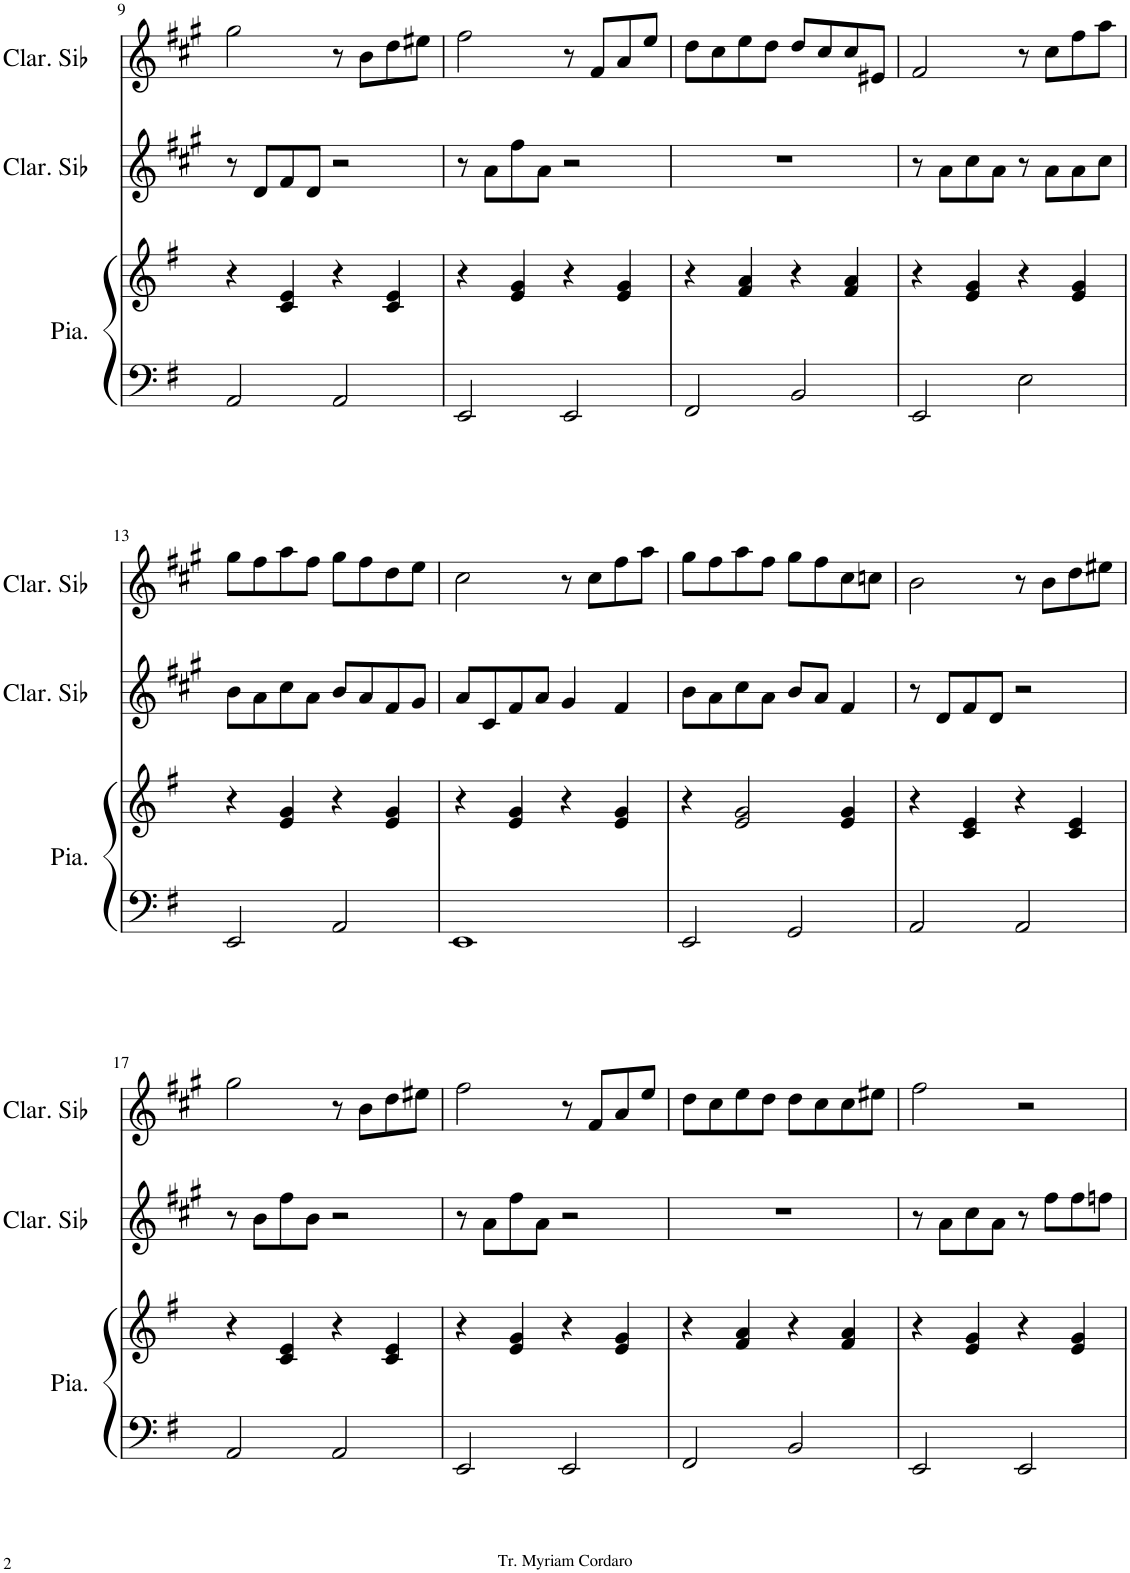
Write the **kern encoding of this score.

**kern	**kern	**kern	**kern
*part3	*part3	*part2	*part1
*staff4	*staff3	*staff2	*staff1
*I"Piano	*	*I"Clarinette en Sib	*I"Clarinette en Sib
*I'Pia.	*	*I'Clar. Sib	*I'Clar. Sib
!!LO:PB:g=z
*clefF4	*clefG2	*clefG2	*clefG2
*	*	*Trd1c2	*Trd1c2
*k[f#]	*k[f#]	*k[f#c#g#]	*k[f#c#g#]
*M4/4	*M4/4	*M4/4	*M4/4
=9	=9	=9	=9
2AA/	4r	8r	2gg#\
.	.	8d/L	.
.	4c/ 4e/	8f#/	.
.	.	8d/J	.
2AA/	4r	2r	8r
.	.	.	8b\L
.	4c/ 4e/	.	8dd\
.	.	.	8ee#X\J
=10	=10	=10	=10
2EE/	4r	8r	2ff#\
.	.	8a\L	.
.	4e/ 4g/	8ff#\	.
.	.	8a\J	.
2EE/	4r	2r	8r
.	.	.	8f#/L
.	4e/ 4g/	.	8a/
.	.	.	8ee/J
=11	=11	=11	=11
2FF#/	4r	1r	8dd\L
.	.	.	8cc#\
.	4f#/ 4a/	.	8ee\
.	.	.	8dd\J
2BB/	4r	.	8dd/L
.	.	.	8cc#/
.	4f#/ 4a/	.	8cc#/
.	.	.	8e#X/J
=12	=12	=12	=12
2EE/	4r	8r	2f#/
.	.	8a\L	.
.	4e/ 4g/	8cc#\	.
.	.	8a\J	.
2E\	4r	8r	8r
.	.	8a\L	8cc#\L
.	4e/ 4g/	8a\	8ff#\
.	.	8cc#\J	8aa\J
!!LO:LB:g=z
=13	=13	=13	=13
2EE/	4r	8b\L	8gg#\L
.	.	8a\	8ff#\
.	4e/ 4g/	8cc#\	8aa\
.	.	8a\J	8ff#\J
2AA/	4r	8b/L	8gg#\L
.	.	8a/	8ff#\
.	4e/ 4g/	8f#/	8dd\
.	.	8g#/J	8ee\J
=14	=14	=14	=14
1EE	4r	8a/L	2cc#\
.	.	8c#/	.
.	4e/ 4g/	8f#/	.
.	.	8a/J	.
.	4r	4g#/	8r
.	.	.	8cc#\L
.	4e/ 4g/	4f#/	8ff#\
.	.	.	8aa\J
=15	=15	=15	=15
2EE/	4r	8b\L	8gg#\L
.	.	8a\	8ff#\
.	2e/ 2g/	8cc#\	8aa\
.	.	8a\J	8ff#\J
2GG/	.	8b/L	8gg#\L
.	.	8a/J	8ff#\
.	4e/ 4g/	4f#/	8cc#\
.	.	.	8ccn\J
=16	=16	=16	=16
2AA/	4r	8r	2b\
.	.	8d/L	.
.	4c/ 4e/	8f#/	.
.	.	8d/J	.
2AA/	4r	2r	8r
.	.	.	8b\L
.	4c/ 4e/	.	8dd\
.	.	.	8ee#X\J
!!LO:LB:g=z
=17	=17	=17	=17
2AA/	4r	8r	2gg#\
.	.	8b\L	.
.	4c/ 4e/	8ff#\	.
.	.	8b\J	.
2AA/	4r	2r	8r
.	.	.	8b\L
.	4c/ 4e/	.	8dd\
.	.	.	8ee#X\J
=18	=18	=18	=18
2EE/	4r	8r	2ff#\
.	.	8a\L	.
.	4e/ 4g/	8ff#\	.
.	.	8a\J	.
2EE/	4r	2r	8r
.	.	.	8f#/L
.	4e/ 4g/	.	8a/
.	.	.	8ee/J
=19	=19	=19	=19
2FF#/	4r	1r	8dd\L
.	.	.	8cc#\
.	4f#/ 4a/	.	8ee\
.	.	.	8dd\J
2BB/	4r	.	8dd\L
.	.	.	8cc#\
.	4f#/ 4a/	.	8cc#\
.	.	.	8ee#X\J
=20	=20	=20	=20
2EE/	4r	8r	2ff#\
.	.	8a\L	.
.	4e/ 4g/	8cc#\	.
.	.	8a\J	.
2EE/	4r	8r	2r
.	.	8ff#\L	.
.	4e/ 4g/	8ff#\	.
.	.	8ffn\J	.
=	=	=	=
*-	*-	*-	*-
